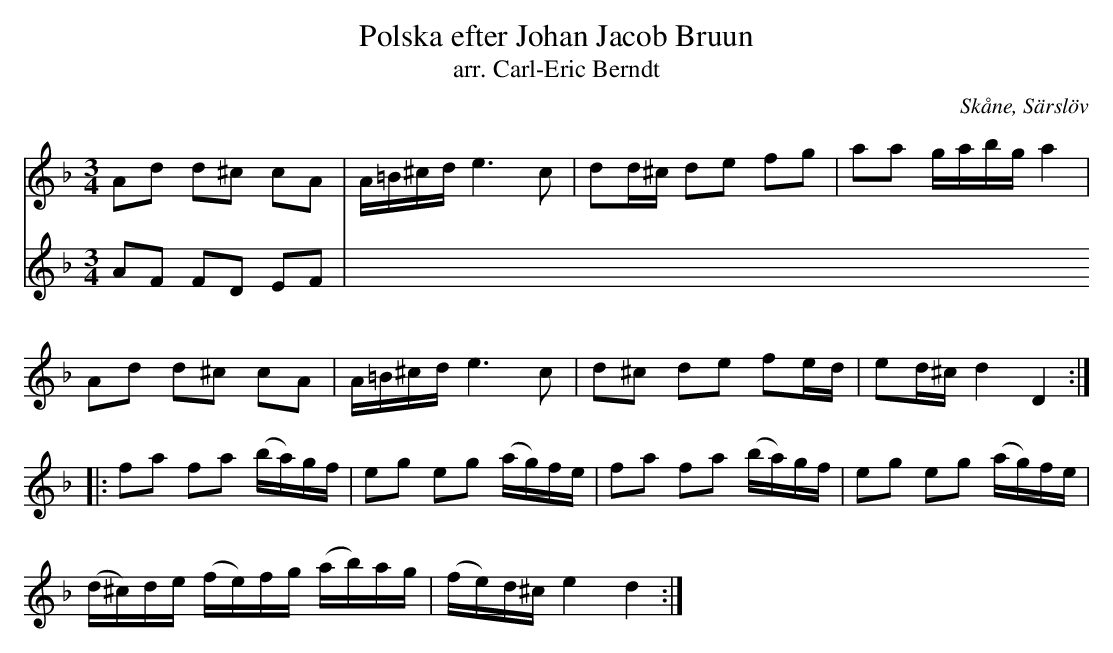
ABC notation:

X:1
T:Polska efter Johan Jacob Bruun
T:arr. Carl-Eric Berndt
O:Skåne, Särslöv
M:3/4
L:1/8
K:Dm
V:1
Ad d^c cA | A/=B/^c/d/ e2>c2 | dd/^c/ de fg | aa g/a/b/g/ a2 |
Ad d^c cA | A/=B/^c/d/ e2>c2 | d^c de fe/d/ | ed/^c/ d2 D2 ::
fa fa (b/a/)g/f/ | eg eg (a/g/)f/e/ | fa fa (b/a/)g/f/ | eg eg (a/g/)f/e/ |
(d/^c/)d/e/ (f/e/)f/g/ (a/b/)a/g/ | (f/e/)d/^c/ e2 d2 :|
V:2
AF FD EF |
V:3
